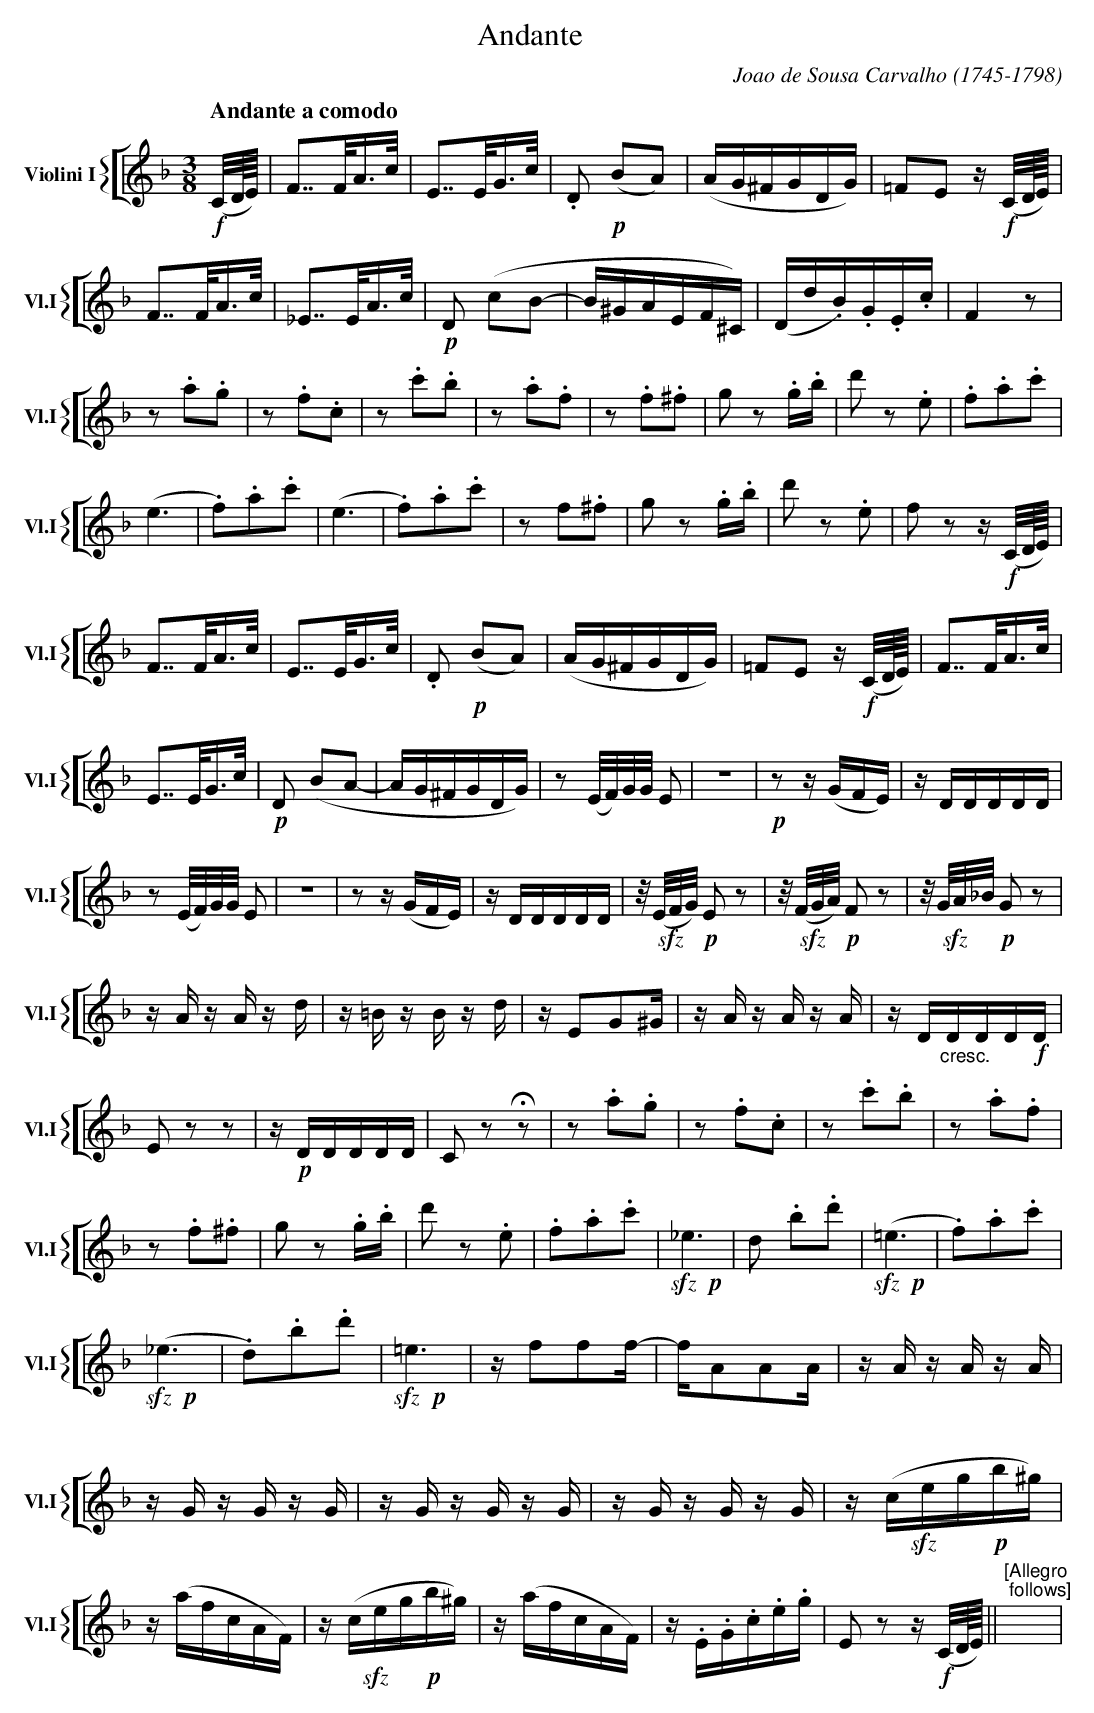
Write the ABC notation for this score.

X:1
T:Andante
C:Joao de Sousa Carvalho (1745-1798)
M:3/8
L:1/8
K:F
V: 5 clef=treble name="Violini I" sname="Vl.I"
%%staves [{ 5 }]
[Q:"Andante a comodo"] !f! (C//D///E///) | F>>FA/>c/ | E>>EG/>c/ | \
   .D !p!(BA) | (A/G/^F/G/D/G/) | =FEz/ !f! (C//D///E///) | \
   F>>FA/>c/ | _E>>EA/>c/ | !p!D (cB- |B/^G/A/E/F/^C/) |  (D/d/.B/).G/.E/.c/  |  F2 z  | \
   z .a.g | z .f.c | z .c'.b| z.a.f| z.f.^f| g z .g/.b/ | d' z .e| \
   .f.a.c'| (e3 | .f).a.c'| (e3 | .f).a.c'| z f.^f| g z .g/.b/ | d' z .e | \
   f zz/ !f! (C//D///E///) | F>>FA/>c/ | E>>EG/>c/ | \
   .D !p!(BA) | (A/G/^F/G/D/G/) | =FE z/ !f! (C//D///E///) | F>>FA/>c/ | E>>EG/>c/ | \
   !p!D (BA- |A/G/^F/G/D/G/) | z (E//F//)G//G// E | z3  | \
   !p!zz/(G/F/E/) | z/D/D/D/D/D/ | z (E//F//)G//G// E | z3 | zz/(G/F/E/) | \
   z/D/D/D/D/D/ | z//(E//!sfz!F//G//) !p!Ez | z//(F//!sfz!G//A//) !p!Fz | z//G//!sfz!A//_B// !p!Gz  | \
   z/A/ z/A/ z/d/ | z/=B/ z/B/ z/d/ | z/EG^G/ | z/A/ z/A/ z/A/ | z/D/"_cresc."D/D/D/!f!D/ | \
   Ezz| z/!p!D/D/D/D/D/ | Cz!fermata!z | z .a.g | z .f.c | z .c'.b | \
   z.a.f | z.f.^f | g z .g/.b/ | d' z .e | .f.a.c' | !sfz!!p!_e3 | d .b.d' | \
   !sfz!!p!(=e3 | .f).a.c' | !sfz!!p!(_e3 | .d).b.d' | !sfz!!p!=e3 | \
   z/fff/- | f/AAA/ | z/A/ z/A/ z/A/ | z/G/ z/G/ z/G/ | z/G/ z/G/ z/G/ | z/G/ z/G/ z/G/ | \
   z/(c/!sfz!e/g/!p!b/^g/) | z/(a/f/c/A/F/) | \
   z/(c/!sfz!e/g/!p!b/^g/) | z/(a/f/c/A/F/) | z/.E/.G/.c/.e/.g/ | E zz/ !f! (C//D///E///) || "^[Allegro ; follows]"  X|\
